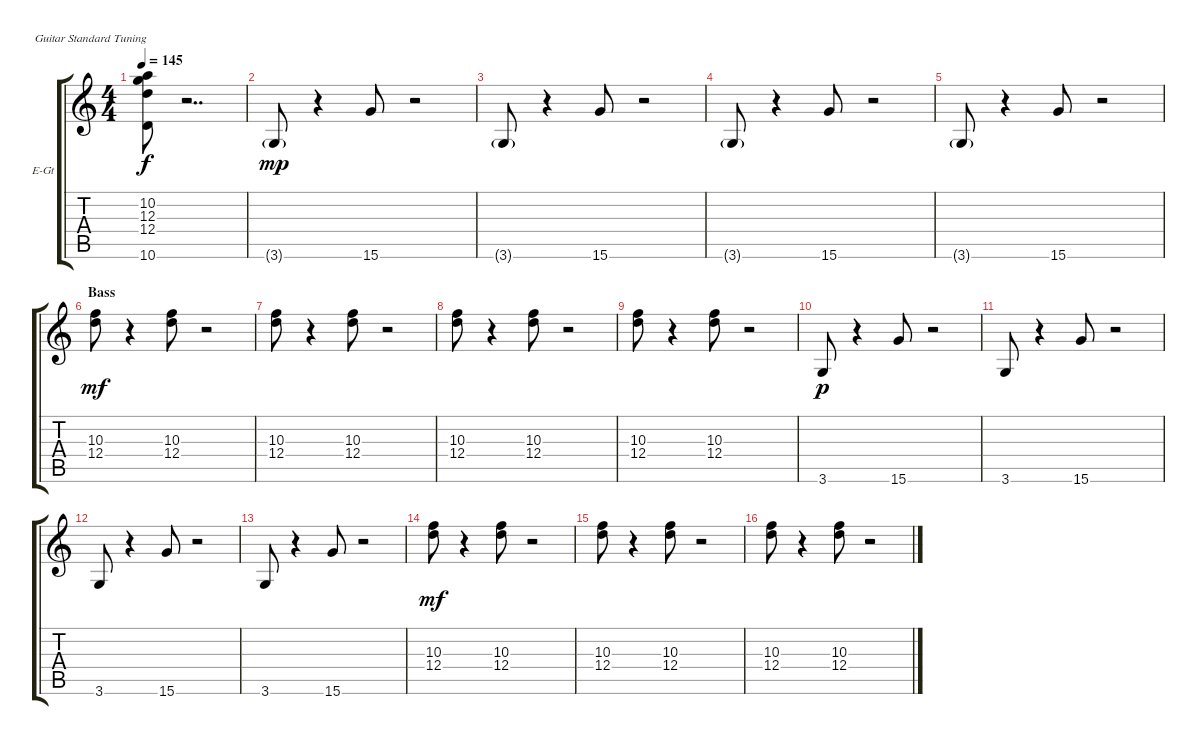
\defaultSystemsLayout 4
\bracketExtendMode groupsimilarinstruments
\firstSystemTrackNameOrientation horizontal
\otherSystemsTrackNameOrientation horizontal
\track ("Electric Guitar" "E-Gt") {instrument overdrivenguitar}
\staff {score tabs}
\tuning (E4 B3 G3 D3 A2 E2)
\ts (4 4)
\tempo 145
\clef g2
\scale
0.333333
\ks c
(12.4 12.3 10.6{t} 10.2).8{dy f} r.2{dd} |
\scale
0.333333 3.6{g}.8{dy mp} r.4 15.6.8 r.2 |
\scale
0.333333 3.6{g}.8 r.4 15.6.8 r.2 |
\scale
0.333333 3.6{g}.8 r.4 15.6.8 r.2 |
3.6{g}.8 r.4 15.6.8 r.2 |
\section ("" "Bass")
(12.4 10.3).8{dy mf} r.4 (12.4 10.3).8 r.2 |
(12.4 10.3).8 r.4 (12.4 10.3).8 r.2 |
(12.4 10.3).8 r.4 (12.4 10.3).8 r.2 |
(12.4 10.3).8 r.4 (12.4 10.3).8 r.2 |
3.6.8{dy p} r.4 15.6.8 r.2 |
3.6.8 r.4 15.6.8 r.2 |
3.6.8 r.4 15.6.8 r.2 |
3.6.8 r.4 15.6.8 r.2 |
(12.4 10.3).8{dy mf} r.4 (12.4 10.3).8 r.2 |
(12.4 10.3).8 r.4 (12.4 10.3).8 r.2 |
(12.4 10.3).8 r.4 (12.4 10.3).8 r.2
